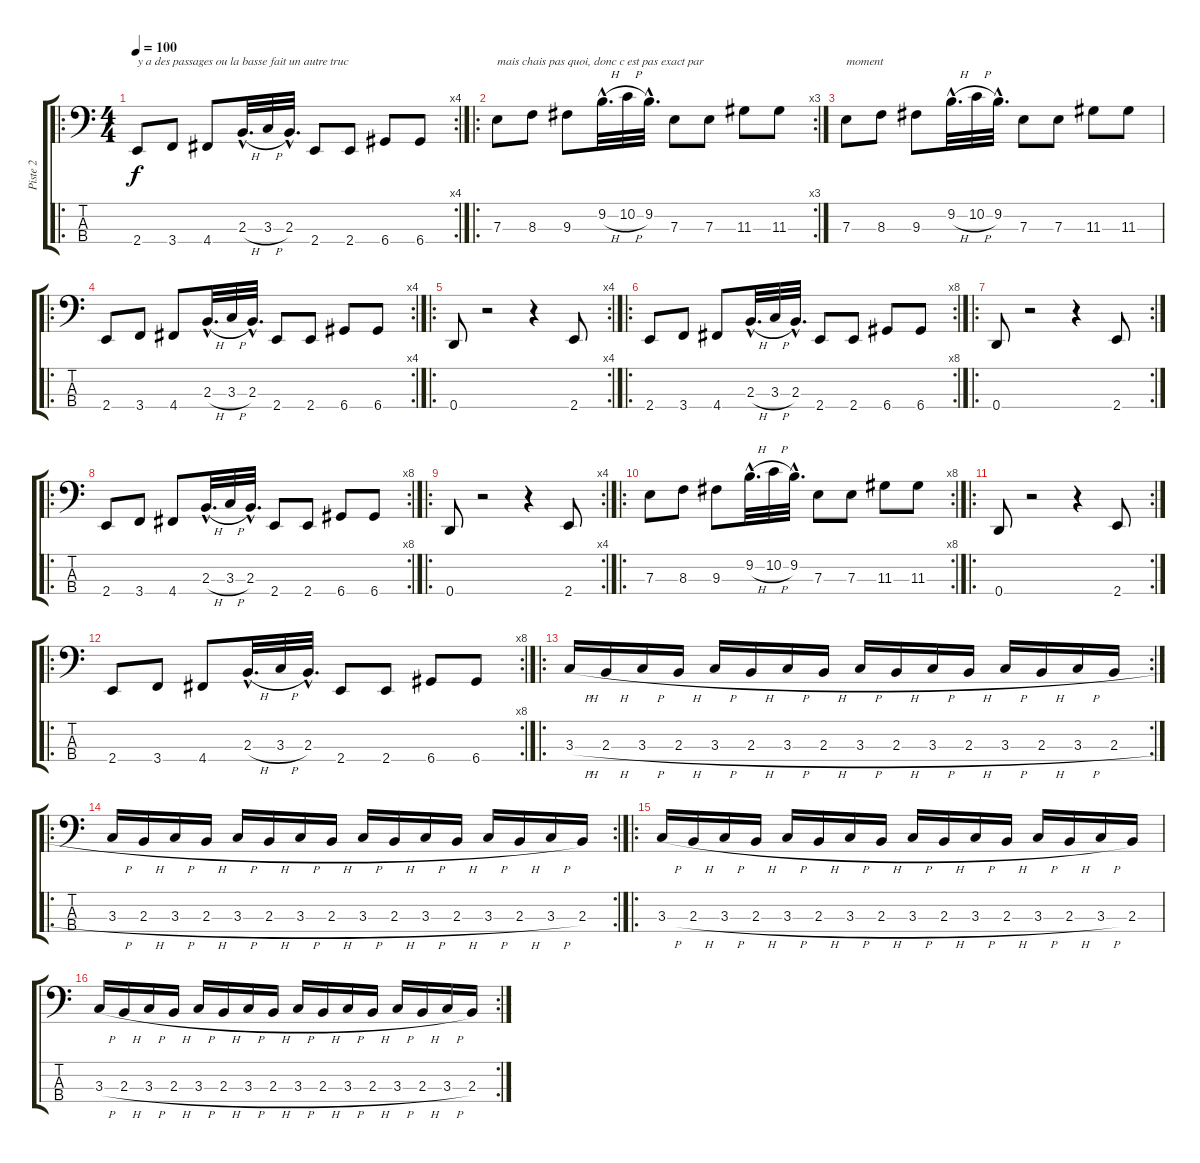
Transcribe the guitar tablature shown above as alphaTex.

\track ("Piste 2" "Piste 2") {instrument electricbassfinger}
\staff {score tabs}
\tuning (G2 D2 A1 D1) {hide}
\ro
\rc 4
\ts (4 4)
\tempo 100
\clef f4
\ks c
2.4.8{txt "y a des passages ou la basse fait un autre truc" dy f instrument electricbassfinger} 3.4.8 4.4.8 2.3{h hac}.32{d} 3.3{h}.32 2.3{hac}.32{d} 2.4.8 2.4.8 6.4.8 6.4.8 |
\ro
\rc 3
7.3.8{txt "mais chais pas quoi, donc c est pas exact par "} 8.3.8 9.3.8 9.2{h hac}.32{d} 10.2{h}.32 9.2{hac}.32{d} 7.3.8 7.3.8 11.3.8 11.3.8 |
7.3.8{txt "moment"} 8.3.8 9.3.8 9.2{h hac}.32{d} 10.2{h}.32 9.2{hac}.32{d} 7.3.8 7.3.8 11.3.8 11.3.8 |
\ro
\rc 4
2.4.8 3.4.8 4.4.8 2.3{h hac}.32{d} 3.3{h}.32 2.3{hac}.32{d} 2.4.8 2.4.8 6.4.8 6.4.8 |
\ro
\rc 4
0.4.8 r.2 r.4 2.4.8 |
\ro
\rc 8
2.4.8 3.4.8 4.4.8 2.3{h hac}.32{d} 3.3{h}.32 2.3{hac}.32{d} 2.4.8 2.4.8 6.4.8 6.4.8 |
\ro
\rc 2
0.4.8 r.2 r.4 2.4.8 |
\ro
\rc 8
2.4.8 3.4.8 4.4.8 2.3{h hac}.32{d} 3.3{h}.32 2.3{hac}.32{d} 2.4.8 2.4.8 6.4.8 6.4.8 |
\ro
\rc 4
0.4.8 r.2 r.4 2.4.8 |
\ro
\rc 8
7.3.8 8.3.8 9.3.8 9.2{h hac}.32{d} 10.2{h}.32 9.2{hac}.32{d} 7.3.8 7.3.8 11.3.8 11.3.8 |
\ro
\rc 2
0.4.8 r.2 r.4 2.4.8 |
\ro
\rc 8
2.4.8 3.4.8 4.4.8 2.3{h hac}.32{d} 3.3{h}.32 2.3{hac}.32{d} 2.4.8 2.4.8 6.4.8 6.4.8 |
\ro
\rc 2
3.3{h}.16 2.3{h}.16 3.3{h}.16 2.3{h}.16 3.3{h}.16 2.3{h}.16 3.3{h}.16 2.3{h}.16 3.3{h}.16 2.3{h}.16 3.3{h}.16 2.3{h}.16 3.3{h}.16 2.3{h}.16 3.3{h}.16 2.3{h}.16 |
\ro
\rc 2
3.3{h}.16 2.3{h}.16 3.3{h}.16 2.3{h}.16 3.3{h}.16 2.3{h}.16 3.3{h}.16 2.3{h}.16 3.3{h}.16 2.3{h}.16 3.3{h}.16 2.3{h}.16 3.3{h}.16 2.3{h}.16 3.3{h}.16 2.3.16 |
\ro
3.3{h}.16 2.3{h}.16 3.3{h}.16 2.3{h}.16 3.3{h}.16 2.3{h}.16 3.3{h}.16 2.3{h}.16 3.3{h}.16 2.3{h}.16 3.3{h}.16 2.3{h}.16 3.3{h}.16 2.3{h}.16 3.3{h}.16 2.3.16 |
\rc 2
3.3{h}.16 2.3{h}.16 3.3{h}.16 2.3{h}.16 3.3{h}.16 2.3{h}.16 3.3{h}.16 2.3{h}.16 3.3{h}.16 2.3{h}.16 3.3{h}.16 2.3{h}.16 3.3{h}.16 2.3{h}.16 3.3{h}.16 2.3.16
